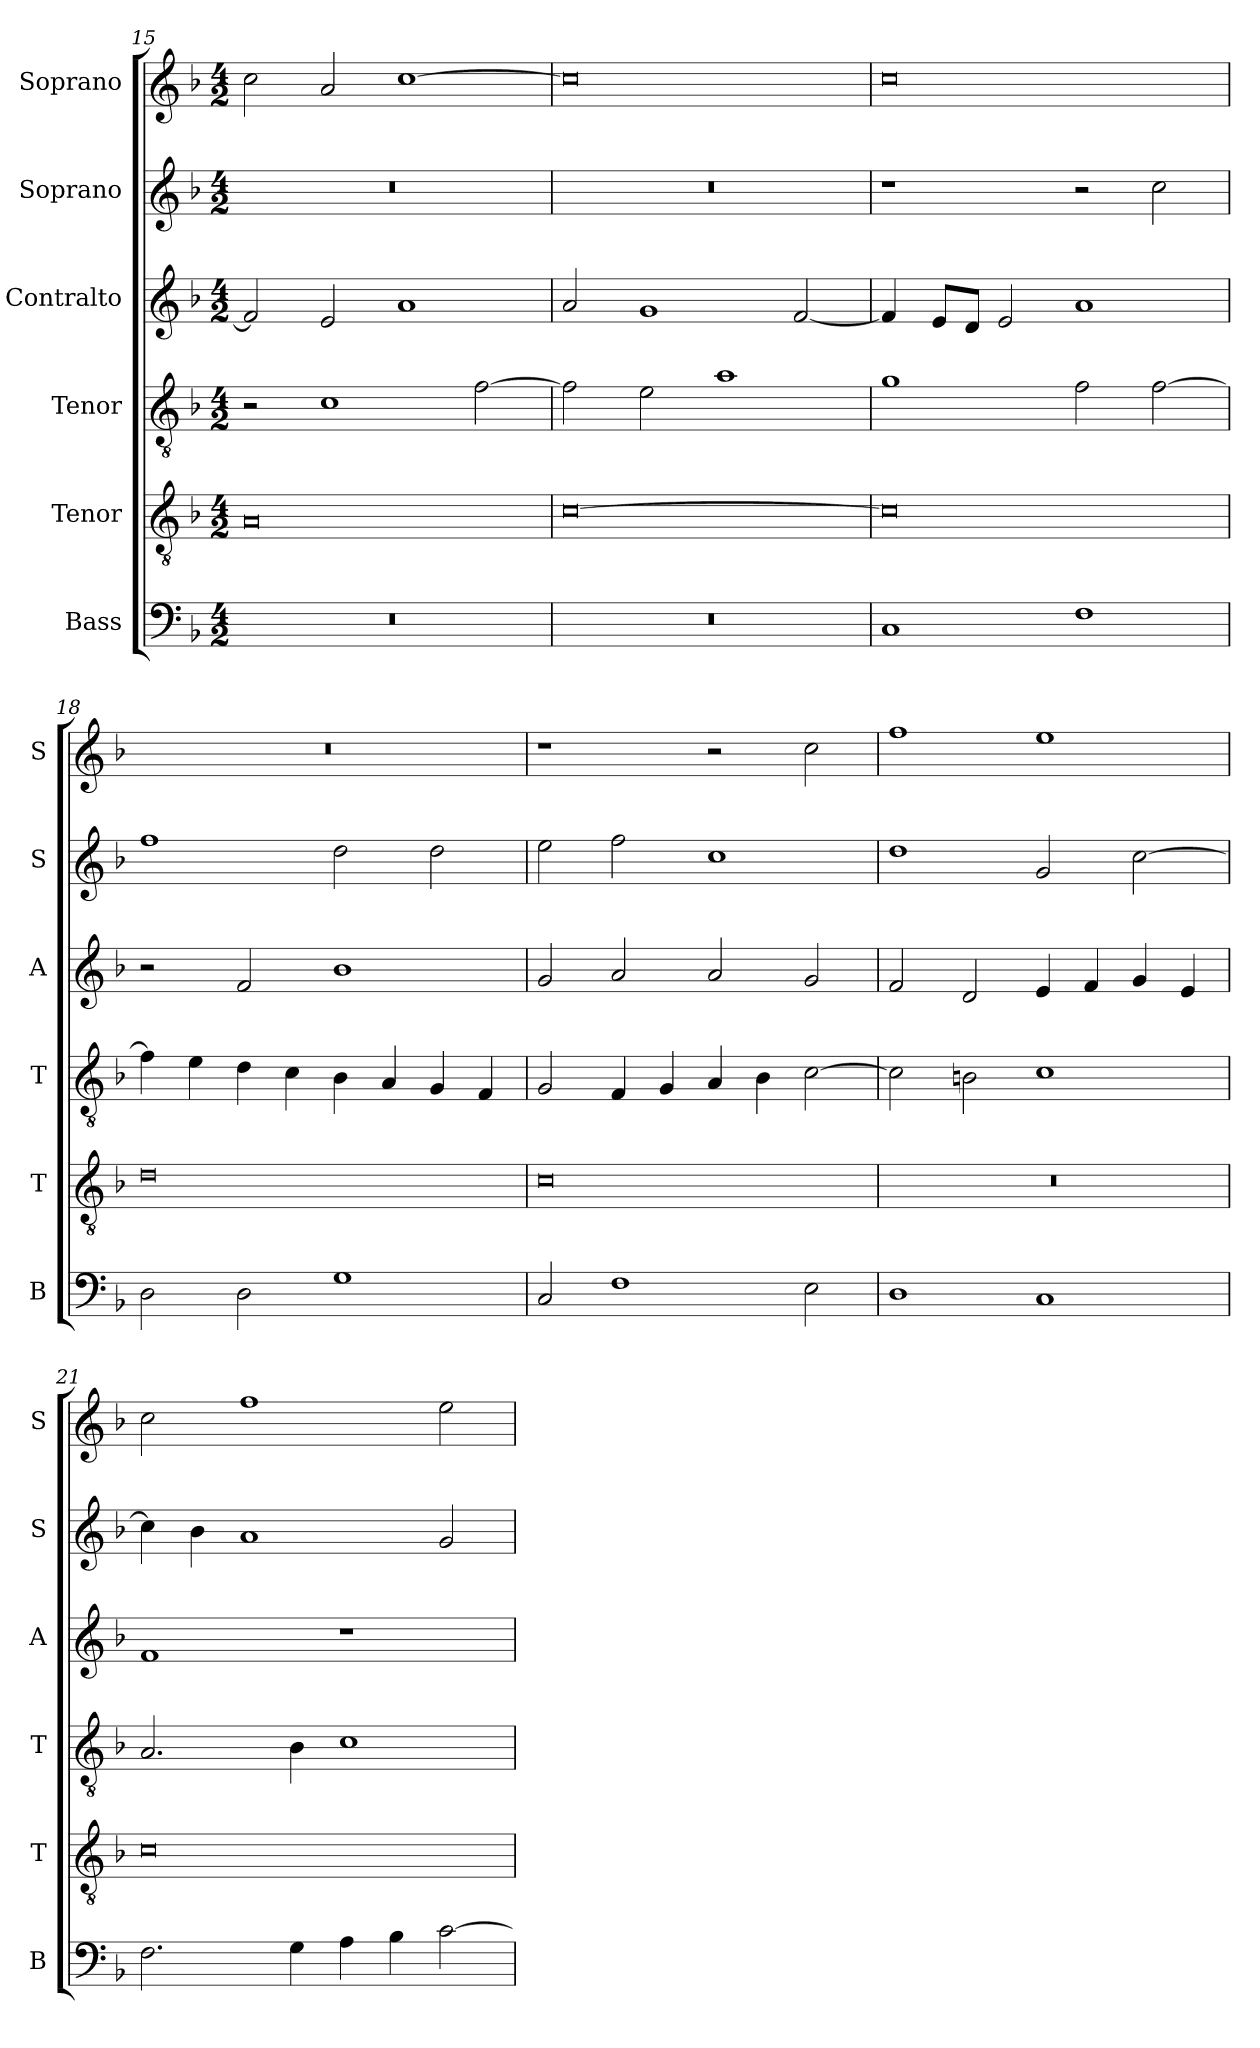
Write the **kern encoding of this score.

**kern	**kern	**kern	**kern	**kern	**kern
*part6	*part5	*part4	*part3	*part2	*part1
*staff6	*staff5	*staff4	*staff3	*staff2	*staff1
*I"Bass	*I"Tenor	*I"Tenor	*I"Contralto	*I"Soprano	*I"Soprano
*I'B	*I'T	*I'T	*I'A	*I'S	*I'S
*clefF4	*clefGv2	*clefGv2	*clefG2	*clefG2	*clefG2
*k[b-]	*k[b-]	*k[b-]	*k[b-]	*k[b-]	*k[b-]
*M4/2	*M4/2	*M4/2	*M4/2	*M4/2	*M4/2
=15	=15	=15	=15	=15	=15
0r	0A	2r	2f]	0r	2cc
.	.	1c	2e	.	2a
.	.	.	1a	.	[1cc
.	.	[2f	.	.	.
=16	=16	=16	=16	=16	=16
0r	[0c	2f]	2a	0r	0cc]
.	.	2e	1g	.	.
.	.	1a	.	.	.
.	.	.	[2f	.	.
=17	=17	=17	=17	=17	=17
1C	0c]	1g	4f]	1r	0cc
.	.	.	8e/L	.	.
.	.	.	8d/J	.	.
.	.	.	2e	.	.
1F	.	2f	1a	2r	.
.	.	[2f	.	2cc	.
=18	=18	=18	=18	=18	=18
2D	0d	4f]	2r	1ff	0r
.	.	4e	.	.	.
2D	.	4d	2f	.	.
.	.	4c	.	.	.
1G	.	4B-	1b-	2dd	.
.	.	4A	.	.	.
.	.	4G	.	2dd	.
.	.	4F	.	.	.
=19	=19	=19	=19	=19	=19
2C	0c	2G	2g	2ee	1r
1F	.	4F	2a	2ff	.
.	.	4G	.	.	.
.	.	4A	2a	1cc	2r
.	.	4B-	.	.	.
2E	.	[2c	2g	.	2cc
=20	=20	=20	=20	=20	=20
1D	0r	2c]	2f	1dd	1ff
.	.	2Bn	2d	.	.
1C	.	1c	4e	2g	1ee
.	.	.	4f	.	.
.	.	.	4g	[2cc	.
.	.	.	4e	.	.
=21	=21	=21	=21	=21	=21
2.F	0c	2.A	1f	4cc]	2cc
.	.	.	.	4b-	.
.	.	.	.	1a	1ff
4G	.	4B-	.	.	.
4A	.	1c	1r	.	.
4B-	.	.	.	.	.
[2c	.	.	.	2g	2ee
=	=	=	=	=	=
*-	*-	*-	*-	*-	*-
